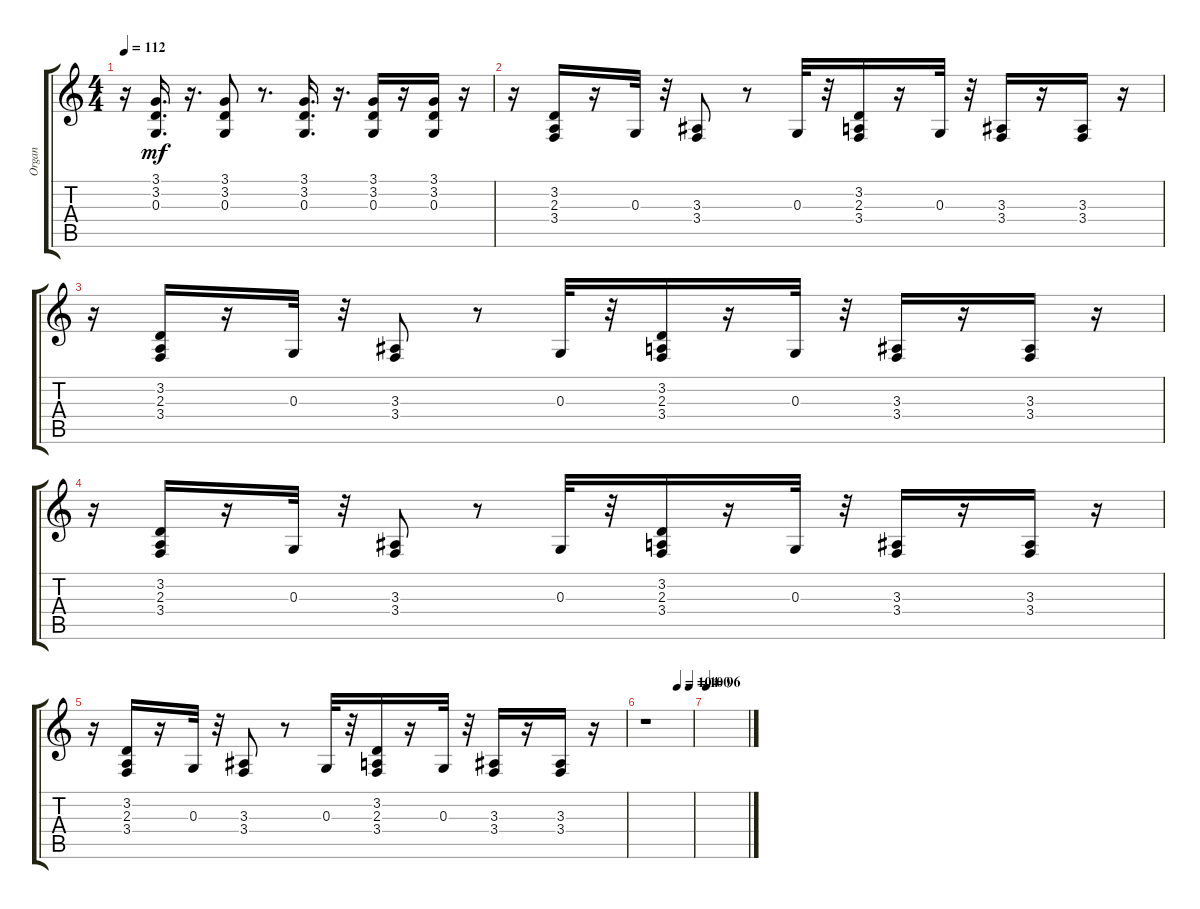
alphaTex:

\track ("Organ" "Organ") {instrument rockorgan}
\staff {score tabs}
\tuning (E4 B3 G3 D3 A2 E2) {hide}
\ts (4 4)
\tempo 112
\clef g2
\ks c
r.16{dy mf} (3.1 3.2 0.3).16{d} r.16{d} (3.1 3.2 0.3).8 r.8{d} (3.1 3.2 0.3).16{d} r.16{d} (3.1 3.2 0.3).16 r.16 (3.1 3.2 0.3).16 r.16 |
r.16 (3.2 2.3 3.4).16 r.16 0.3.32 r.32 (3.3 3.4).8 r.8 0.3.32 r.32 (3.2 2.3 3.4).16 r.16 0.3.32 r.32 (3.3 3.4).16 r.16 (3.3 3.4).16 r.16 |
r.16 (3.2 2.3 3.4).16 r.16 0.3.32 r.32 (3.3 3.4).8 r.8 0.3.32 r.32 (3.2 2.3 3.4).16 r.16 0.3.32 r.32 (3.3 3.4).16 r.16 (3.3 3.4).16 r.16 |
r.16 (3.2 2.3 3.4).16 r.16 0.3.32 r.32 (3.3 3.4).8 r.8 0.3.32 r.32 (3.2 2.3 3.4).16 r.16 0.3.32 r.32 (3.3 3.4).16 r.16 (3.3 3.4).16 r.16 |
r.16 (3.2 2.3 3.4).16 r.16 0.3.32 r.32 (3.3 3.4).8 r.8 0.3.32 r.32 (3.2 2.3 3.4).16 r.16 0.3.32 r.32 (3.3 3.4).16 r.16 (3.3 3.4).16 r.16 |
\tempo (104 0.6875)
\tempo (100 0.9375)
r.1 |
\tempo 96
